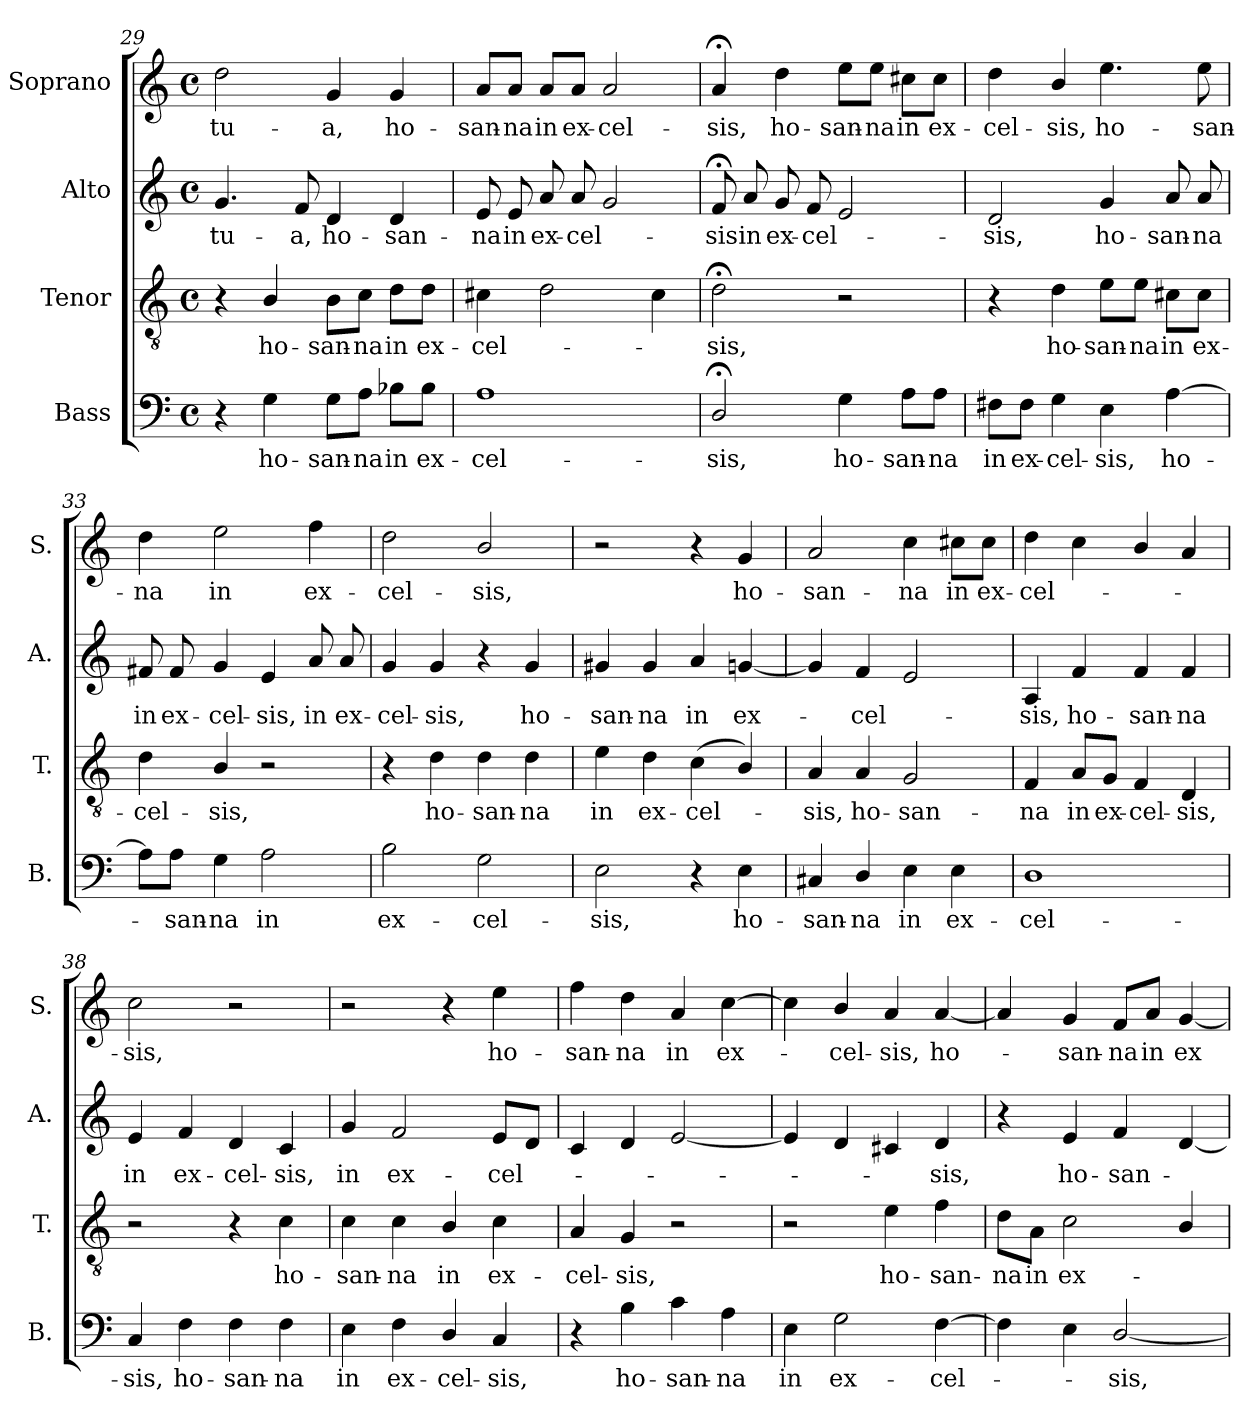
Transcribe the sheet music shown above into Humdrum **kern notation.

**kern	**text	**kern	**text	**kern	**text	**kern	**text
*part4	*part4	*part3	*part3	*part2	*part2	*part1	*part1
*staff4	*staff4	*staff3	*staff3	*staff2	*staff2	*staff1	*staff1
*I"Bass	*	*I"Tenor	*	*I"Alto	*	*I"Soprano	*
*I'B.	*	*I'T.	*	*I'A.	*	*I'S.	*
*clefF4	*	*clefGv2	*	*clefG2	*	*clefG2	*
*	*	*ITrd7c12	*	*	*	*	*
*k[]	*	*k[]	*	*k[]	*	*k[]	*
*M4/4	*	*M4/4	*	*M4/4	*	*M4/4	*
*met(c)	*	*met(c)	*	*met(c)	*	*met(c)	*
=29	=29	=29	=29	=29	=29	=29	=29
!	!	!	!	!	!LO:LY:b	!	!LO:LY:b
4r	.	4r	.	4.g/	tu-	2dd\	tu-
!	!LO:LY:b	!	!LO:LY:b	!	!	!	!
4G\	ho-	4BB/	ho-	.	.	.	.
!	!	!	!	!	!LO:LY:b	!	!
.	.	.	.	8f/	-a,	.	.
!	!LO:LY:b	!	!LO:LY:b	!	!LO:LY:b	!	!LO:LY:b
8G\L	-san-	8BB\L	-san-	4d/	ho-	4g/	-a,
!	!LO:LY:b	!	!LO:LY:b	!	!	!	!
8A\J	-na	8C\J	-na	.	.	.	.
!	!LO:LY:b	!	!LO:LY:b	!	!LO:LY:b	!	!LO:LY:b
8B-X\L	in	8D\L	in	4d/	-san-	4g/	ho-
!	!LO:LY:b	!	!LO:LY:b	!	!	!	!
8B-\J	ex-	8D\J	ex-	.	.	.	.
=30	=30	=30	=30	=30	=30	=30	=30
!	!LO:LY:b	!	!LO:LY:b	!	!LO:LY:b	!	!LO:LY:b
1A	-cel-	4C#X\	-cel-	8e/	-na	8a/L	-san-
!	!	!	!	!	!LO:LY:b	!	!LO:LY:b
.	.	.	.	8e/	in	8a/J	-na
!	!	!	!	!	!LO:LY:b	!	!LO:LY:b
.	.	2D\	.	8a/	ex-	8a/L	in
!	!	!	!	!	!LO:LY:b	!	!LO:LY:b
.	.	.	.	8a/	-cel-	8a/J	ex-
!	!	!	!	!	!	!	!LO:LY:b
.	.	.	.	2g/	.	2a/	-cel-
.	.	4C#\	.	.	.	.	.
=31	=31	=31	=31	=31	=31	=31	=31
!	!LO:LY:b	!	!LO:LY:b	!	!LO:LY:b	!	!LO:LY:b
2D;</	-sis,	2D;<\	-sis,	8f;</	-sis	4a;</	-sis,
!	!	!	!	!	!LO:LY:b	!	!
.	.	.	.	8a/	in	.	.
!	!	!	!	!	!LO:LY:b	!	!LO:LY:b
.	.	.	.	8g/	ex-	4dd\	ho-
!	!	!	!	!	!LO:LY:b	!	!
.	.	.	.	8f/	-cel-	.	.
!	!LO:LY:b	!	!	!	!	!	!LO:LY:b
4G\	ho-	2r	.	2e/	.	8ee\L	-san-
!	!	!	!	!	!	!	!LO:LY:b
.	.	.	.	.	.	8ee\J	-na
!	!LO:LY:b	!	!	!	!	!	!LO:LY:b
8A\L	-san-	.	.	.	.	8cc#X\L	in
!	!LO:LY:b	!	!	!	!	!	!LO:LY:b
8A\J	-na	.	.	.	.	8cc#\J	ex-
=32	=32	=32	=32	=32	=32	=32	=32
!	!LO:LY:b	!	!	!	!LO:LY:b	!	!LO:LY:b
8F#X\L	in	4r	.	2d/	-sis,	4dd\	-cel-
!	!LO:LY:b	!	!	!	!	!	!
8F#\J	ex-	.	.	.	.	.	.
!	!LO:LY:b	!	!LO:LY:b	!	!	!	!LO:LY:b
4G\	-cel-	4D\	ho-	.	.	4b/	-sis,
!	!LO:LY:b	!	!LO:LY:b	!	!LO:LY:b	!	!LO:LY:b
4E\	-sis,	8E\L	-san-	4g/	ho-	4.ee\	ho-
!	!	!	!LO:LY:b	!	!	!	!
.	.	8E\J	-na	.	.	.	.
!	!LO:LY:b	!	!LO:LY:b	!	!LO:LY:b	!	!
[4A\	ho-	8C#X\L	in	8a/	-san-	.	.
!	!	!	!LO:LY:b	!	!LO:LY:b	!	!LO:LY:b
.	.	8C#\J	ex-	8a/	-na	8ee\	-san-
=33	=33	=33	=33	=33	=33	=33	=33
!	!	!	!LO:LY:b	!	!LO:LY:b	!	!LO:LY:b
8A\L]	.	4D\	-cel-	8f#X/	in	4dd\	-na
!	!LO:LY:b	!	!	!	!LO:LY:b	!	!
8A\J	-san-	.	.	8f#/	ex-	.	.
!	!LO:LY:b	!	!LO:LY:b	!	!LO:LY:b	!	!LO:LY:b
4G\	-na	4BB/	-sis,	4g/	-cel-	2ee\	in
!	!LO:LY:b	!	!	!	!LO:LY:b	!	!
2A\	in	2r	.	4e/	-sis,	.	.
!	!	!	!	!	!LO:LY:b	!	!LO:LY:b
.	.	.	.	8a/	in	4ff\	ex-
!	!	!	!	!	!LO:LY:b	!	!
.	.	.	.	8a/	ex-	.	.
=34	=34	=34	=34	=34	=34	=34	=34
!	!LO:LY:b	!	!	!	!LO:LY:b	!	!LO:LY:b
2B\	ex-	4r	.	4g/	-cel-	2dd\	-cel-
!	!	!	!LO:LY:b	!	!LO:LY:b	!	!
.	.	4D\	ho-	4g/	-sis,	.	.
!	!LO:LY:b	!	!LO:LY:b	!	!	!	!LO:LY:b
2G\	-cel-	4D\	-san-	4r	.	2b/	-sis,
!	!	!	!LO:LY:b	!	!LO:LY:b	!	!
.	.	4D\	-na	4g/	ho-	.	.
=35	=35	=35	=35	=35	=35	=35	=35
!	!LO:LY:b	!	!LO:LY:b	!	!LO:LY:b	!	!
2E\	-sis,	4E\	in	4g#X/	-san-	2r	.
!	!	!	!LO:LY:b	!	!LO:LY:b	!	!
.	.	4D\	ex-	4g#/	-na	.	.
!	!	!	!LO:LY:b	!	!LO:LY:b	!	!
4r	.	(>4C\	-cel-	4a/	in	4r	.
!	!LO:LY:b	!	!	!	!LO:LY:b	!	!LO:LY:b
4E\	ho-	4BB/)	.	[4gn/	ex-	4g/	ho-
=36	=36	=36	=36	=36	=36	=36	=36
!	!LO:LY:b	!	!LO:LY:b	!	!	!	!LO:LY:b
4C#X/	-san-	4AA/	-sis,	4g/]	.	2a/	-san-
!	!LO:LY:b	!	!LO:LY:b	!	!LO:LY:b	!	!
4D/	-na	4AA/	ho-	4f/	-cel-	.	.
!	!LO:LY:b	!	!LO:LY:b	!	!	!	!LO:LY:b
4E\	in	2GG/	-san-	2e/	.	4cc\	-na
!	!LO:LY:b	!	!	!	!	!	!LO:LY:b
4E\	ex-	.	.	.	.	8cc#X\L	in
!	!	!	!	!	!	!	!LO:LY:b
.	.	.	.	.	.	8cc#\J	ex-
=37	=37	=37	=37	=37	=37	=37	=37
!	!LO:LY:b	!	!LO:LY:b	!	!LO:LY:b	!	!LO:LY:b
1D	-cel-	4FF/	-na	4A/	-sis,	4dd\	-cel-
!	!	!	!LO:LY:b	!	!LO:LY:b	!	!
.	.	8AA/L	in	4f/	ho-	4cc\	.
!	!	!	!LO:LY:b	!	!	!	!
.	.	8GG/J	ex-	.	.	.	.
!	!	!	!LO:LY:b	!	!LO:LY:b	!	!
.	.	4FF/	-cel-	4f/	-san-	4b/	.
!	!	!	!LO:LY:b	!	!LO:LY:b	!	!
.	.	4DD/	-sis,	4f/	-na	4a/	.
=38	=38	=38	=38	=38	=38	=38	=38
!	!LO:LY:b	!	!	!	!LO:LY:b	!	!LO:LY:b
4C/	-sis,	2r	.	4e/	in	2cc\	-sis,
!	!LO:LY:b	!	!	!	!LO:LY:b	!	!
4F\	ho-	.	.	4f/	ex-	.	.
!	!LO:LY:b	!	!	!	!LO:LY:b	!	!
4F\	-san-	4r	.	4d/	-cel-	2r	.
!	!LO:LY:b	!	!LO:LY:b	!	!LO:LY:b	!	!
4F\	-na	4C\	ho-	4c/	-sis,	.	.
=39	=39	=39	=39	=39	=39	=39	=39
!	!LO:LY:b	!	!LO:LY:b	!	!LO:LY:b	!	!
4E\	in	4C\	-san-	4g/	in	2r	.
!	!LO:LY:b	!	!LO:LY:b	!	!LO:LY:b	!	!
4F\	ex-	4C\	-na	2f/	ex-	.	.
!	!LO:LY:b	!	!LO:LY:b	!	!	!	!
4D/	-cel-	4BB/	in	.	.	4r	.
!	!LO:LY:b	!	!LO:LY:b	!	!LO:LY:b	!	!LO:LY:b
4C/	-sis,	4C\	ex-	8e/L	-cel-	4ee\	ho-
.	.	.	.	8d/J	.	.	.
=40	=40	=40	=40	=40	=40	=40	=40
!	!	!	!LO:LY:b	!	!	!	!LO:LY:b
4r	.	4AA/	-cel-	4c/	.	4ff\	-san-
!	!LO:LY:b	!	!LO:LY:b	!	!	!	!LO:LY:b
4B\	ho-	4GG/	-sis,	4d/	.	4dd\	-na
!	!LO:LY:b	!	!	!	!	!	!LO:LY:b
4c\	-san-	2r	.	[2e/	.	4a/	in
!	!LO:LY:b	!	!	!	!	!	!LO:LY:b
4A\	-na	.	.	.	.	[4cc\	ex-
=41	=41	=41	=41	=41	=41	=41	=41
!	!LO:LY:b	!	!	!	!	!	!
4E\	in	2r	.	4e/]	.	4cc\]	.
!	!LO:LY:b	!	!	!	!	!	!LO:LY:b
2G\	ex-	.	.	4d/	.	4b/	-cel-
!	!	!	!LO:LY:b	!	!	!	!LO:LY:b
.	.	4E\	ho-	4c#X/	.	4a/	-sis,
!	!LO:LY:b	!	!LO:LY:b	!	!LO:LY:b	!	!LO:LY:b
[4F\	-cel-	4F\	-san-	4d/	-sis,	[4a/	ho-
=42	=42	=42	=42	=42	=42	=42	=42
!	!	!	!LO:LY:b	!	!	!	!
4F\]	.	8D\L	-na	4r	.	4a/]	.
!	!	!	!LO:LY:b	!	!	!	!
.	.	8AA\J	in	.	.	.	.
!	!	!	!LO:LY:b	!	!LO:LY:b	!	!LO:LY:b
4E\	.	2C\	ex-	4e/	ho-	4g/	-san-
!	!LO:LY:b	!	!	!	!LO:LY:b	!	!LO:LY:b
[2D/	-sis,	.	.	4f/	-san-	8f/L	-na
!	!	!	!	!	!	!	!LO:LY:b
.	.	.	.	.	.	8a/J	in
!	!	!	!	!	!	!	!LO:LY:b
.	.	4BB/	.	[4d/	.	[4g/	ex-
=	=	=	=	=	=	=	=
*-	*-	*-	*-	*-	*-	*-	*-
